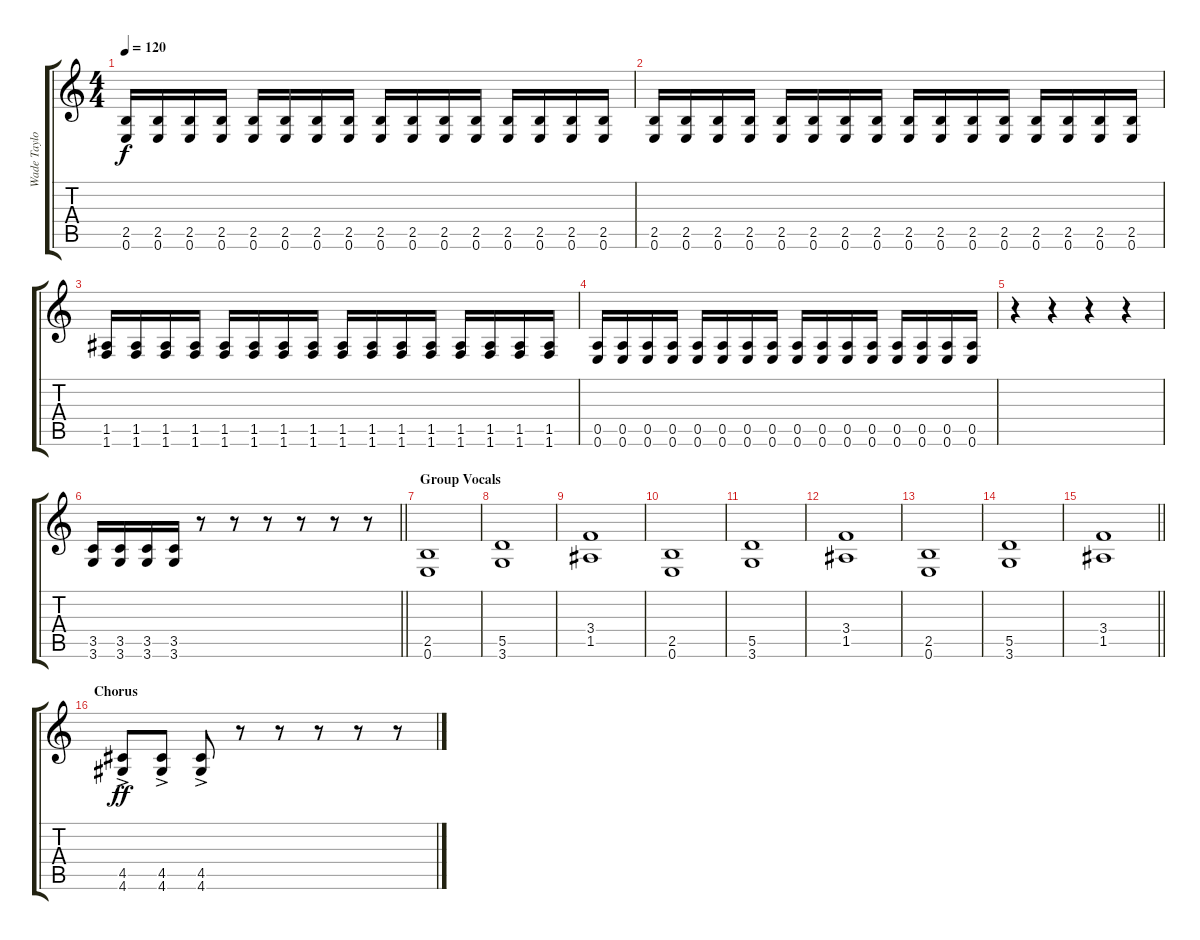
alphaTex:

\track ("Wade Taylor" "Wade Taylo") {instrument distortionguitar}
\staff {score tabs}
\tuning (E4 B3 G3 D3 A2 E2) {hide}
\ts (4 4)
\tempo 120
\clef g2
\ks c
(2.5 0.6).16{dy f} (2.5 0.6).16 (2.5 0.6).16 (2.5 0.6).16 (2.5 0.6).16 (2.5 0.6).16 (2.5 0.6).16 (2.5 0.6).16 (2.5 0.6).16 (2.5 0.6).16 (2.5 0.6).16 (2.5 0.6).16 (2.5 0.6).16 (2.5 0.6).16 (2.5 0.6).16 (2.5 0.6).16 |
(2.5 0.6).16 (2.5 0.6).16 (2.5 0.6).16 (2.5 0.6).16 (2.5 0.6).16 (2.5 0.6).16 (2.5 0.6).16 (2.5 0.6).16 (2.5 0.6).16 (2.5 0.6).16 (2.5 0.6).16 (2.5 0.6).16 (2.5 0.6).16 (2.5 0.6).16 (2.5 0.6).16 (2.5 0.6).16 |
(1.5 1.6).16 (1.5 1.6).16 (1.5 1.6).16 (1.5 1.6).16 (1.5 1.6).16 (1.5 1.6).16 (1.5 1.6).16 (1.5 1.6).16 (1.5 1.6).16 (1.5 1.6).16 (1.5 1.6).16 (1.5 1.6).16 (1.5 1.6).16 (1.5 1.6).16 (1.5 1.6).16 (1.5 1.6).16 |
(0.5 0.6).16 (0.5 0.6).16 (0.5 0.6).16 (0.5 0.6).16 (0.5 0.6).16 (0.5 0.6).16 (0.5 0.6).16 (0.5 0.6).16 (0.5 0.6).16 (0.5 0.6).16 (0.5 0.6).16 (0.5 0.6).16 (0.5 0.6).16 (0.5 0.6).16 (0.5 0.6).16 (0.5 0.6).16 |
r.4 r.4 r.4 r.4 |
\barLineRight lightlight
(3.5 3.6).16 (3.5 3.6).16 (3.5 3.6).16 (3.5 3.6).16 r.8 r.8 r.8 r.8 r.8 r.8 |
\section ("" "Group Vocals")
(2.5 0.6).1 |
(5.5 3.6).1 |
(3.4 1.5).1 |
(2.5 0.6).1 |
(5.5 3.6).1 |
(3.4 1.5).1 |
(2.5 0.6).1 |
(5.5 3.6).1 |
\barLineRight lightlight
(3.4 1.5).1 |
\section ("" "Chorus")
(4.5{ac} 4.6{ac}).8{dy ff} (4.5{ac} 4.6{ac}).8 (4.5{ac} 4.6{ac}).8 r.8 r.8 r.8 r.8 r.8
